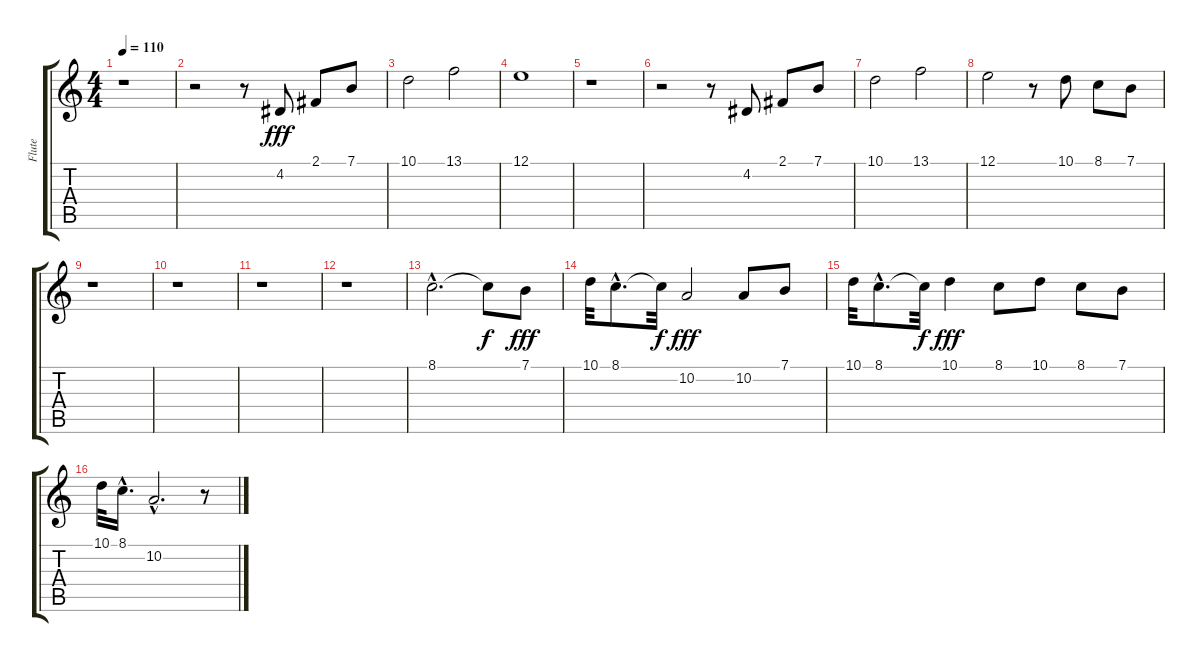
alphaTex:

\track ("Flute" "Flute") {instrument flute}
\staff {score tabs}
\tuning (E4 B3 G3 D3 A2 E2) {hide}
\ts (4 4)
\tempo 110
\clef g2
\ks c
r.1{dy fff instrument flute} |
r.2 r.8 4.2.8 2.1.8 7.1.8 |
10.1.2 13.1.2 |
12.1.1 |
r.1 |
r.2 r.8 4.2.8 2.1.8 7.1.8 |
10.1.2 13.1.2 |
12.1.2 r.8 10.1.8 8.1.8 7.1.8 |
r.1 |
r.1 |
r.1 |
r.1 |
8.1{hac}.2{d} 8.1{t}.8{dy f} 7.1.8{dy fff} |
10.1.32 8.1{hac}.8{d} 8.1{t}.32{dy f} 10.2.2{dy fff} 10.2.8 7.1.8 |
10.1.32 8.1{hac}.8{d} 8.1{t}.32{dy f} 10.1.4{dy fff} 8.1.8 10.1.8 8.1.8 7.1.8 |
10.1.32 8.1{hac}.16{d} 10.2{hac}.2{d} r.8
